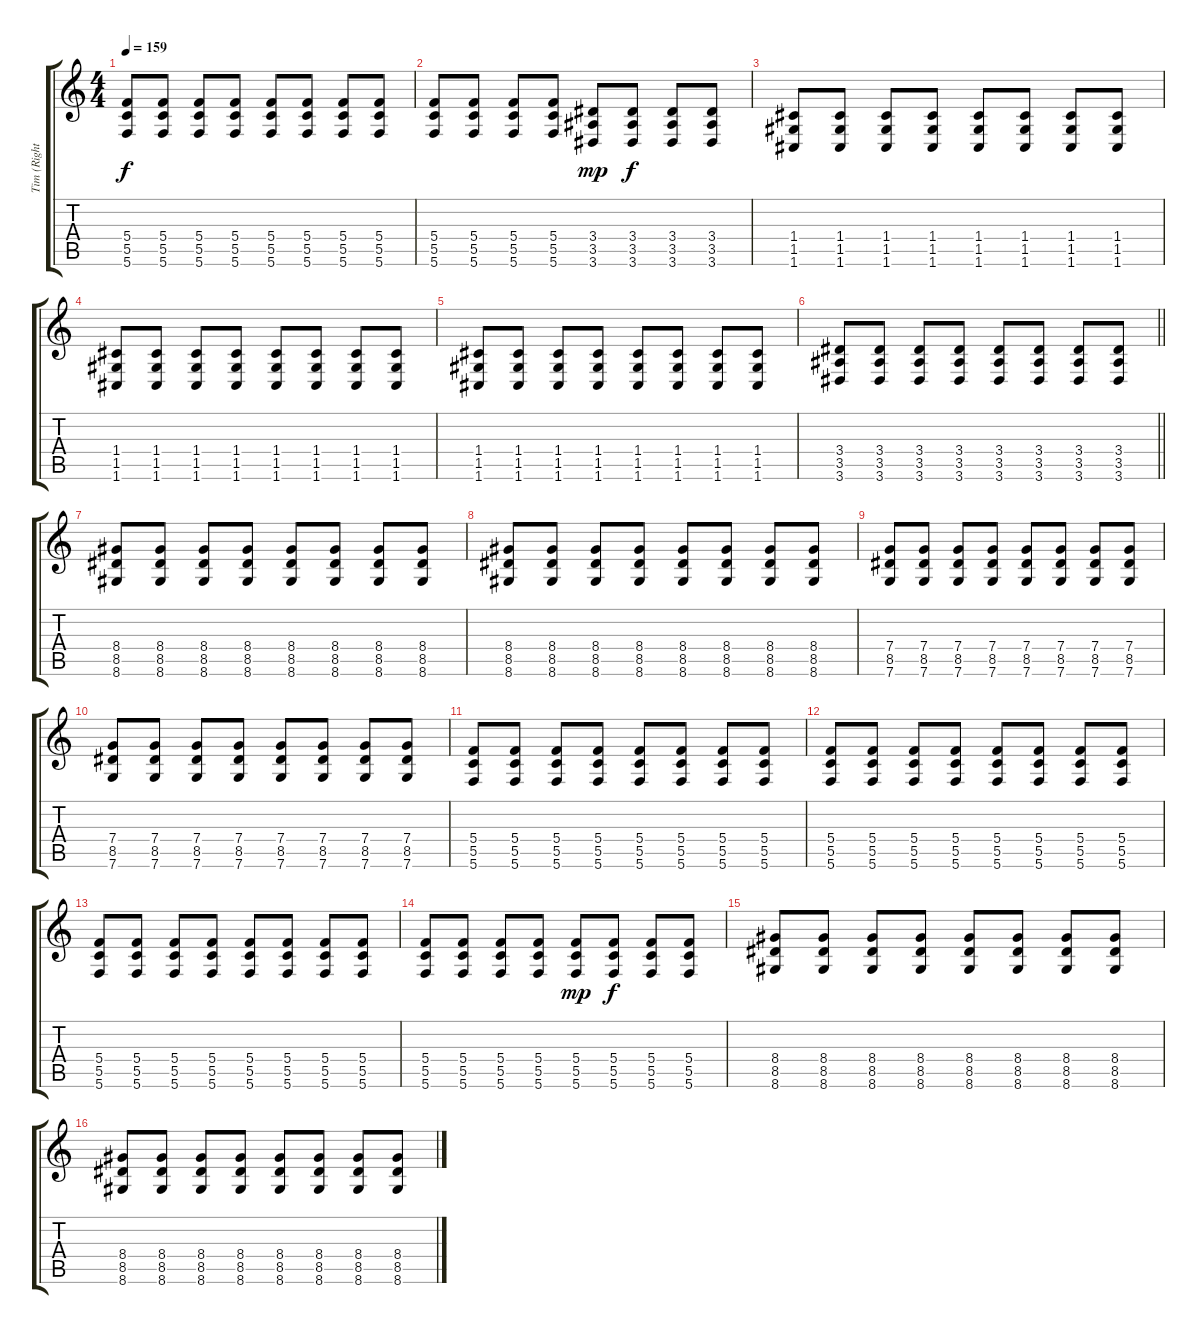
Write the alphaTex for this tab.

\track ("Tim (Right)" "Tim (Right") {instrument overdrivenguitar}
\staff {score tabs}
\tuning (D4 A3 F3 C3 G2 C2) {hide}
\ts (4 4)
\tempo 159
\clef g2
\ks c
(5.4 5.5 5.6).8{dy f} (5.4 5.5 5.6).8 (5.4 5.5 5.6).8 (5.4 5.5 5.6).8 (5.4 5.5 5.6).8 (5.4 5.5 5.6).8 (5.4 5.5 5.6).8 (5.4 5.5 5.6).8 |
(5.4 5.5 5.6).8 (5.4 5.5 5.6).8 (5.4 5.5 5.6).8 (5.4 5.5 5.6).8 (3.4 3.5 3.6).8{dy mp} (3.4 3.5 3.6).8{dy f} (3.4 3.5 3.6).8 (3.4 3.5 3.6).8 |
(1.4 1.5 1.6).8 (1.4 1.5 1.6).8 (1.4 1.5 1.6).8 (1.4 1.5 1.6).8 (1.4 1.5 1.6).8 (1.4 1.5 1.6).8 (1.4 1.5 1.6).8 (1.4 1.5 1.6).8 |
(1.4 1.5 1.6).8 (1.4 1.5 1.6).8 (1.4 1.5 1.6).8 (1.4 1.5 1.6).8 (1.4 1.5 1.6).8 (1.4 1.5 1.6).8 (1.4 1.5 1.6).8 (1.4 1.5 1.6).8 |
(1.4 1.5 1.6).8 (1.4 1.5 1.6).8 (1.4 1.5 1.6).8 (1.4 1.5 1.6).8 (1.4 1.5 1.6).8 (1.4 1.5 1.6).8 (1.4 1.5 1.6).8 (1.4 1.5 1.6).8 |
\barLineRight lightlight
(3.4 3.5 3.6).8 (3.4 3.5 3.6).8 (3.4 3.5 3.6).8 (3.4 3.5 3.6).8 (3.4 3.5 3.6).8 (3.4 3.5 3.6).8 (3.4 3.5 3.6).8 (3.4 3.5 3.6).8 |
(8.4 8.5 8.6).8 (8.4 8.5 8.6).8 (8.4 8.5 8.6).8 (8.4 8.5 8.6).8 (8.4 8.5 8.6).8 (8.4 8.5 8.6).8 (8.4 8.5 8.6).8 (8.4 8.5 8.6).8 |
(8.4 8.5 8.6).8 (8.4 8.5 8.6).8 (8.4 8.5 8.6).8 (8.4 8.5 8.6).8 (8.4 8.5 8.6).8 (8.4 8.5 8.6).8 (8.4 8.5 8.6).8 (8.4 8.5 8.6).8 |
(7.4 8.5 7.6).8 (7.4 8.5 7.6).8 (7.4 8.5 7.6).8 (7.4 8.5 7.6).8 (7.4 8.5 7.6).8 (7.4 8.5 7.6).8 (7.4 8.5 7.6).8 (7.4 8.5 7.6).8 |
(7.4 8.5 7.6).8 (7.4 8.5 7.6).8 (7.4 8.5 7.6).8 (7.4 8.5 7.6).8 (7.4 8.5 7.6).8 (7.4 8.5 7.6).8 (7.4 8.5 7.6).8 (7.4 8.5 7.6).8 |
(5.4 5.5 5.6).8 (5.4 5.5 5.6).8 (5.4 5.5 5.6).8 (5.4 5.5 5.6).8 (5.4 5.5 5.6).8 (5.4 5.5 5.6).8 (5.4 5.5 5.6).8 (5.4 5.5 5.6).8 |
(5.4 5.5 5.6).8 (5.4 5.5 5.6).8 (5.4 5.5 5.6).8 (5.4 5.5 5.6).8 (5.4 5.5 5.6).8 (5.4 5.5 5.6).8 (5.4 5.5 5.6).8 (5.4 5.5 5.6).8 |
(5.4 5.5 5.6).8 (5.4 5.5 5.6).8 (5.4 5.5 5.6).8 (5.4 5.5 5.6).8 (5.4 5.5 5.6).8 (5.4 5.5 5.6).8 (5.4 5.5 5.6).8 (5.4 5.5 5.6).8 |
(5.4 5.5 5.6).8 (5.4 5.5 5.6).8 (5.4 5.5 5.6).8 (5.4 5.5 5.6).8 (5.4 5.5 5.6).8{dy mp} (5.4 5.5 5.6).8{dy f} (5.4 5.5 5.6).8 (5.4 5.5 5.6).8 |
(8.4 8.5 8.6).8 (8.4 8.5 8.6).8 (8.4 8.5 8.6).8 (8.4 8.5 8.6).8 (8.4 8.5 8.6).8 (8.4 8.5 8.6).8 (8.4 8.5 8.6).8 (8.4 8.5 8.6).8 |
(8.4 8.5 8.6).8 (8.4 8.5 8.6).8 (8.4 8.5 8.6).8 (8.4 8.5 8.6).8 (8.4 8.5 8.6).8 (8.4 8.5 8.6).8 (8.4 8.5 8.6).8 (8.4 8.5 8.6).8
